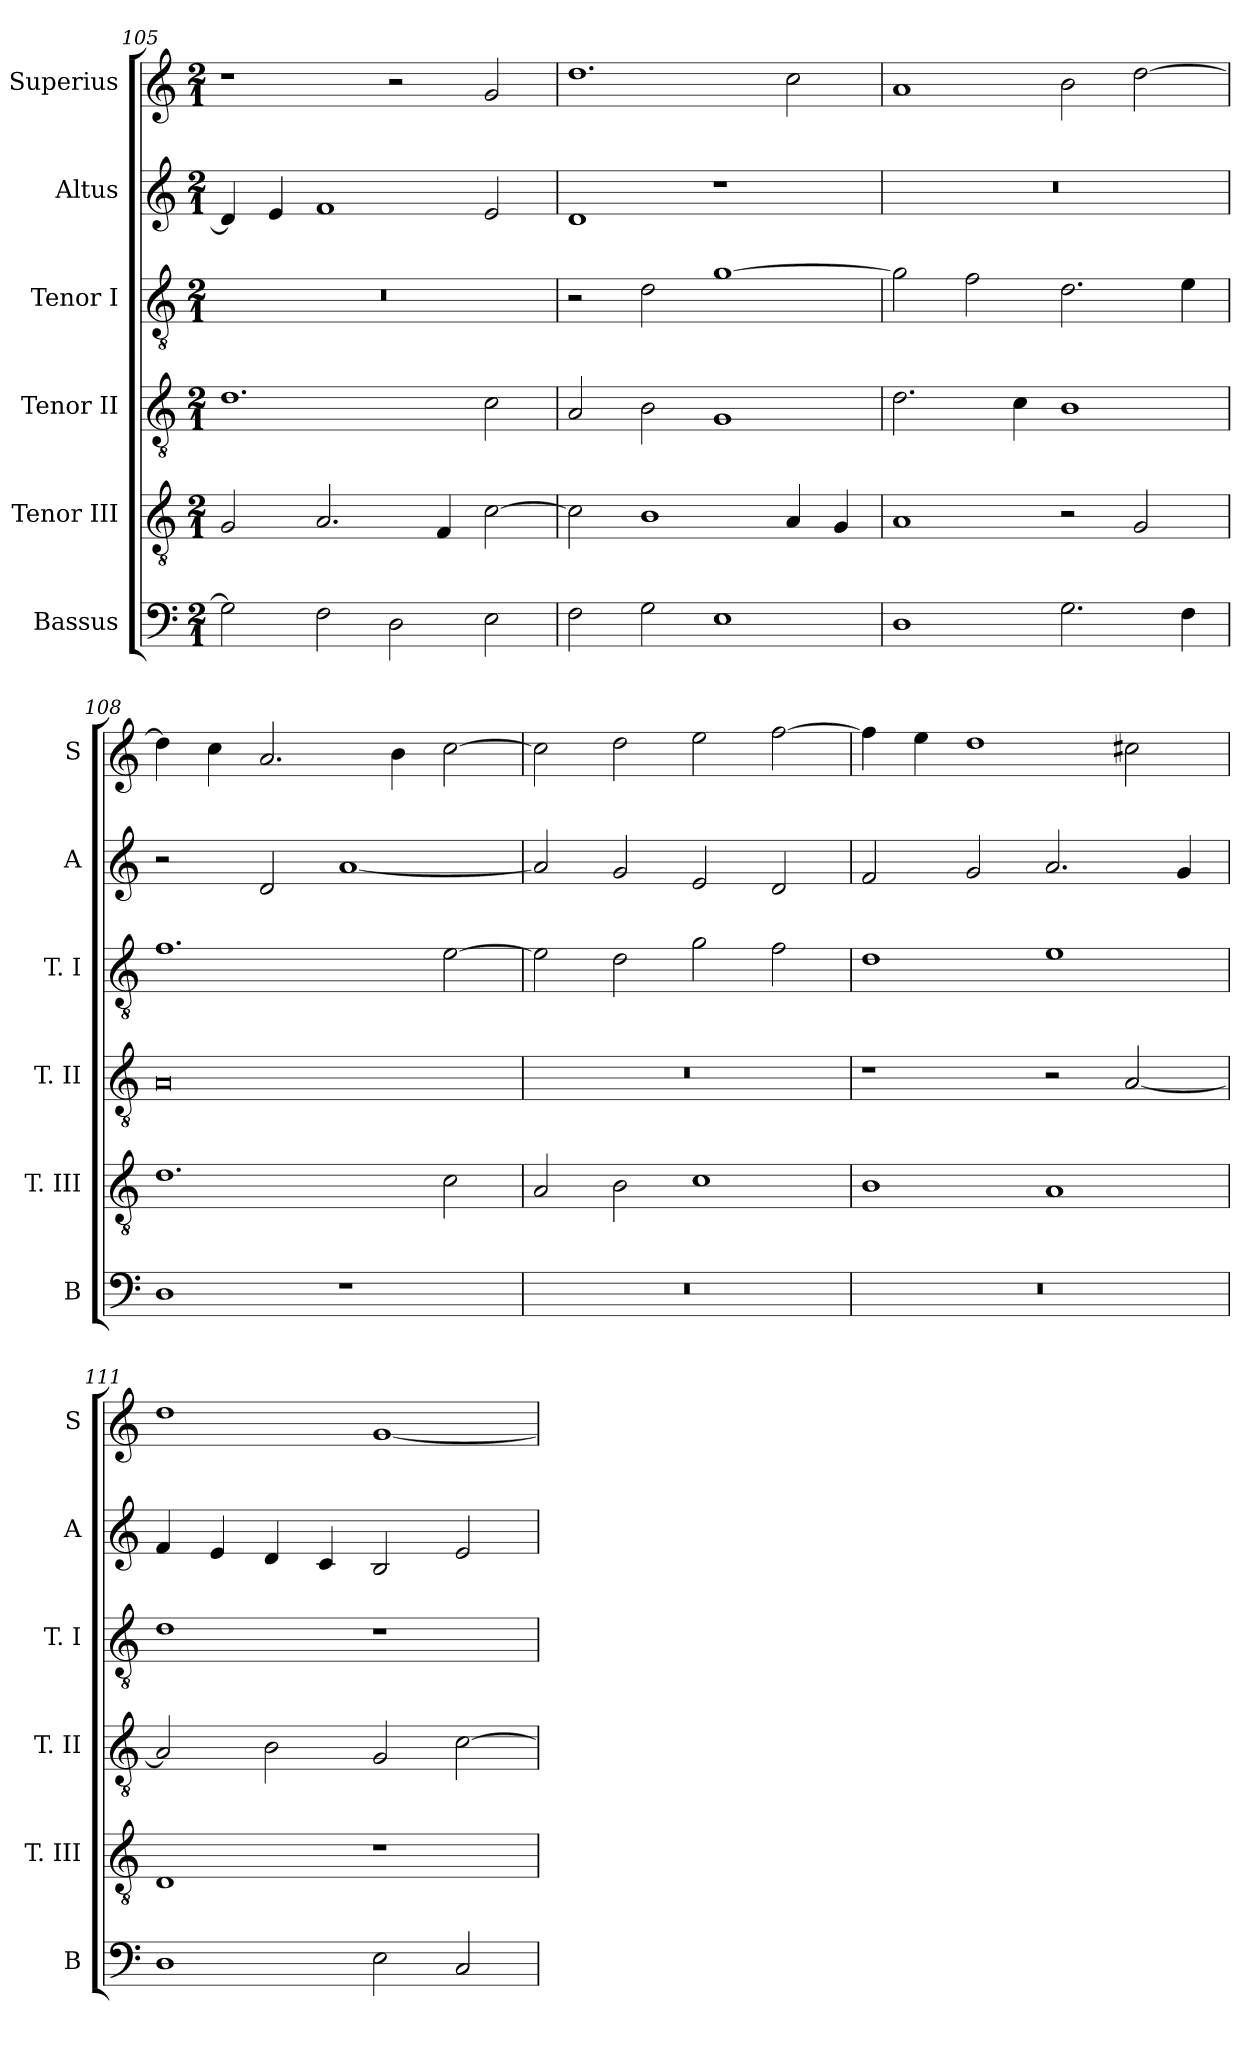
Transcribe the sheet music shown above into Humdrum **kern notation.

**kern	**kern	**kern	**kern	**kern	**kern
*part6	*part5	*part4	*part3	*part2	*part1
*staff6	*staff5	*staff4	*staff3	*staff2	*staff1
*I"Bassus	*I"Tenor III	*I"Tenor II	*I"Tenor I	*I"Altus	*I"Superius
*I'B	*I'T. III	*I'T. II	*I'T. I	*I'A	*I'S
*clefF4	*clefGv2	*clefGv2	*clefGv2	*clefG2	*clefG2
*k[]	*k[]	*k[]	*k[]	*k[]	*k[]
*C:	*C:	*C:	*C:	*C:	*C:
*M2/1	*M2/1	*M2/1	*M2/1	*M2/1	*M2/1
=105	=105	=105	=105	=105	=105
2G]	2G	1.d	0r	4d]	1r
.	.	.	.	4e	.
2F	2.A	.	.	1f	.
2D	.	.	.	.	2r
.	4F	.	.	.	.
2E	[2c	2c	.	2e	2g
=106	=106	=106	=106	=106	=106
2F	2c]	2A	2r	1d	1.dd
2G	1B	2B	2d	.	.
1E	.	1G	[1g	1r	.
.	4A	.	.	.	2cc
.	4G	.	.	.	.
=107	=107	=107	=107	=107	=107
1D	1A	2.d	2g]	0r	1a
.	.	.	2f	.	.
.	.	4c	.	.	.
2.G	2r	1B	2.d	.	2b
.	2G	.	.	.	[2dd
4F	.	.	4e	.	.
=108	=108	=108	=108	=108	=108
1D	1.d	0A	1.f	2r	4dd]
.	.	.	.	.	4cc
.	.	.	.	2d	2.a
1r	.	.	.	[1a	.
.	.	.	.	.	4b
.	2c	.	[2e	.	[2cc
=109	=109	=109	=109	=109	=109
0r	2A	0r	2e]	2a]	2cc]
.	2B	.	2d	2g	2dd
.	1c	.	2g	2e	2ee
.	.	.	2f	2d	[2ff
=110	=110	=110	=110	=110	=110
0r	1B	1r	1d	2f	4ff]
.	.	.	.	.	4ee
.	.	.	.	2g	1dd
.	1A	2r	1e	2.a	.
.	.	[2A	.	.	2cc#X
.	.	.	.	4g	.
=111	=111	=111	=111	=111	=111
1D	1D	2A]	1d	4f	1dd
.	.	.	.	4e	.
.	.	2B	.	4d	.
.	.	.	.	4c	.
2E	1r	2G	1r	2B	[1g
2C	.	[2c	.	2e	.
=	=	=	=	=	=
*-	*-	*-	*-	*-	*-
